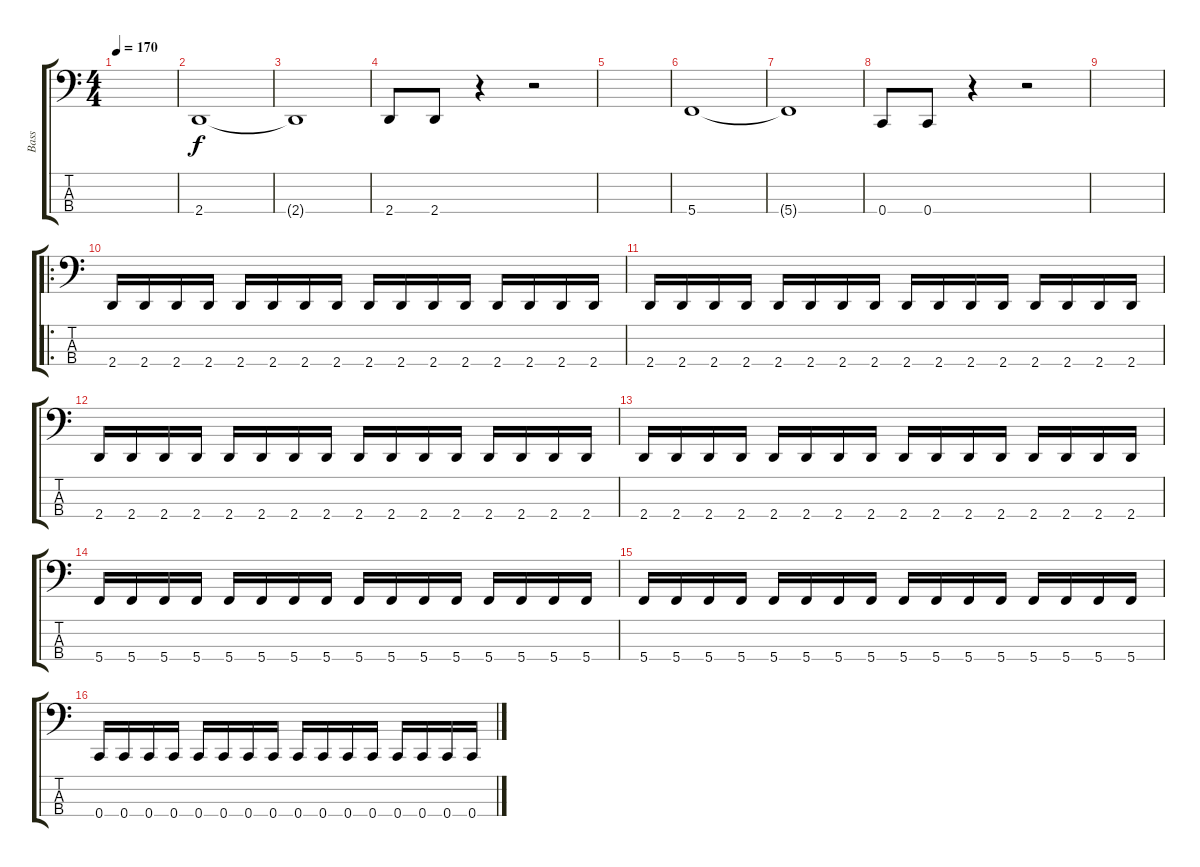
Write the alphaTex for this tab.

\track ("Bass" "Bass") {instrument electricbasspick}
\staff {score tabs}
\tuning (Eb2 Bb1 F1 C1) {hide}
\ts (4 4)
\tempo 170
\clef f4
\ks c
|
2.4.1 |
2.4{t}.1 |
2.4.8 2.4.8 r.4 r.2 |
|
5.4.1 |
5.4{t}.1 |
0.4.8 0.4.8 r.4 r.2 |
|
\ro
2.4.16 2.4.16 2.4.16 2.4.16 2.4.16 2.4.16 2.4.16 2.4.16 2.4.16 2.4.16 2.4.16 2.4.16 2.4.16 2.4.16 2.4.16 2.4.16 |
2.4.16 2.4.16 2.4.16 2.4.16 2.4.16 2.4.16 2.4.16 2.4.16 2.4.16 2.4.16 2.4.16 2.4.16 2.4.16 2.4.16 2.4.16 2.4.16 |
2.4.16 2.4.16 2.4.16 2.4.16 2.4.16 2.4.16 2.4.16 2.4.16 2.4.16 2.4.16 2.4.16 2.4.16 2.4.16 2.4.16 2.4.16 2.4.16 |
2.4.16 2.4.16 2.4.16 2.4.16 2.4.16 2.4.16 2.4.16 2.4.16 2.4.16 2.4.16 2.4.16 2.4.16 2.4.16 2.4.16 2.4.16 2.4.16 |
5.4.16 5.4.16 5.4.16 5.4.16 5.4.16 5.4.16 5.4.16 5.4.16 5.4.16 5.4.16 5.4.16 5.4.16 5.4.16 5.4.16 5.4.16 5.4.16 |
5.4.16 5.4.16 5.4.16 5.4.16 5.4.16 5.4.16 5.4.16 5.4.16 5.4.16 5.4.16 5.4.16 5.4.16 5.4.16 5.4.16 5.4.16 5.4.16 |
0.4.16 0.4.16 0.4.16 0.4.16 0.4.16 0.4.16 0.4.16 0.4.16 0.4.16 0.4.16 0.4.16 0.4.16 0.4.16 0.4.16 0.4.16 0.4.16
